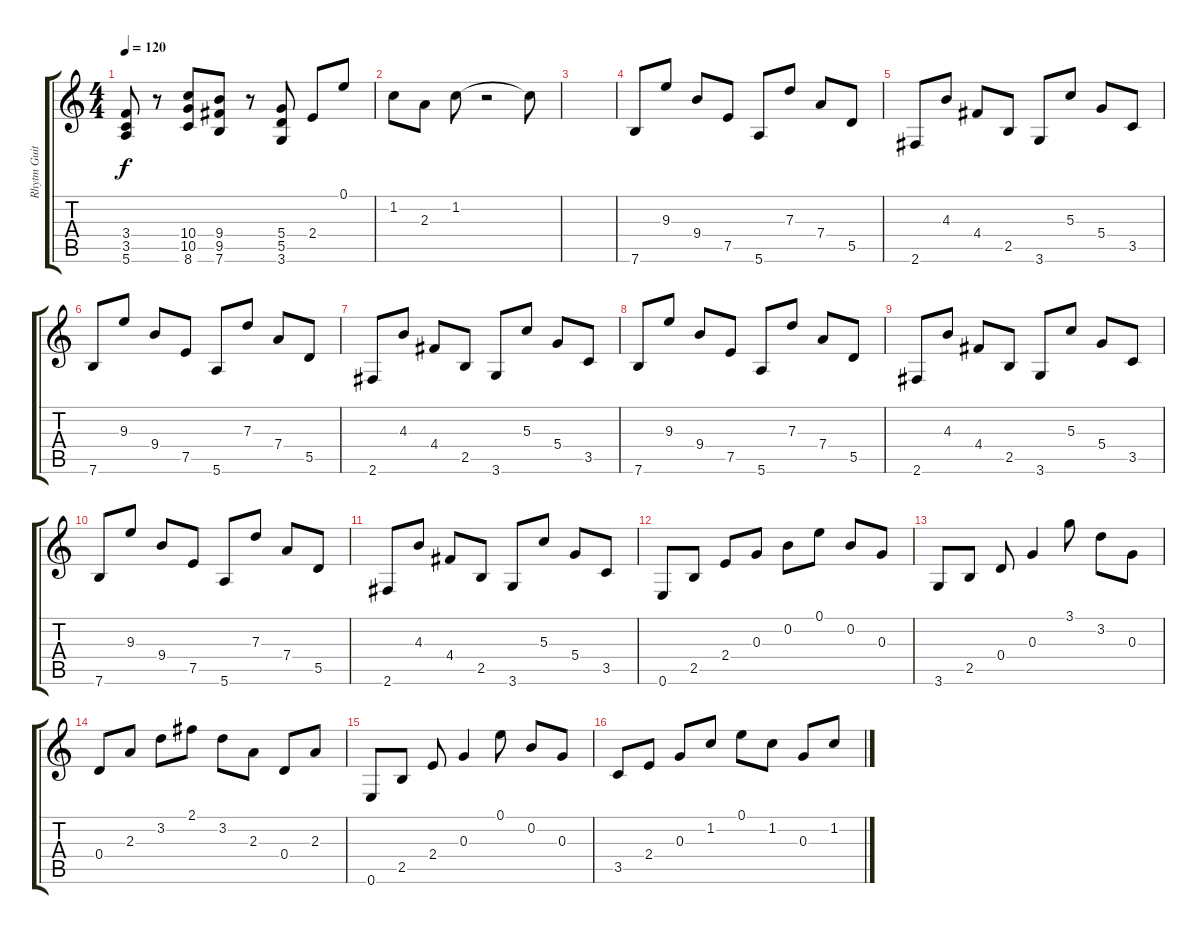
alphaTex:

\track ("Rhytm Guitar" "Rhytm Guit") {instrument acousticguitarsteel}
\staff {score tabs}
\tuning (E4 B3 G3 D3 A2 E2) {hide}
\ts (4 4)
\tempo 120
\clef g2
\ks c
(3.4 3.5 5.6).8{dy f} r.8 (10.4 10.5 8.6).8 (9.4 9.5 7.6).8 r.8 (5.4 5.5 3.6).8 2.4.8 0.1.8 |
1.2.8 2.3.8 1.2.8 r.2 1.2{t}.8 |
|
7.6.8 9.3.8 9.4.8 7.5.8 5.6.8 7.3.8 7.4.8 5.5.8 |
2.6.8 4.3.8 4.4.8 2.5.8 3.6.8 5.3.8 5.4.8 3.5.8 |
7.6.8 9.3.8 9.4.8 7.5.8 5.6.8 7.3.8 7.4.8 5.5.8 |
2.6.8 4.3.8 4.4.8 2.5.8 3.6.8 5.3.8 5.4.8 3.5.8 |
7.6.8 9.3.8 9.4.8 7.5.8 5.6.8 7.3.8 7.4.8 5.5.8 |
2.6.8 4.3.8 4.4.8 2.5.8 3.6.8 5.3.8 5.4.8 3.5.8 |
7.6.8 9.3.8 9.4.8 7.5.8 5.6.8 7.3.8 7.4.8 5.5.8 |
2.6.8 4.3.8 4.4.8 2.5.8 3.6.8 5.3.8 5.4.8 3.5.8 |
0.6.8 2.5.8 2.4.8 0.3.8 0.2.8 0.1.8 0.2.8 0.3.8 |
3.6.8 2.5.8 0.4.8 0.3.4 3.1.8 3.2.8 0.3.8 |
0.4.8 2.3.8 3.2.8 2.1.8 3.2.8 2.3.8 0.4.8 2.3.8 |
0.6.8 2.5.8 2.4.8 0.3.4 0.1.8 0.2.8 0.3.8 |
3.5.8 2.4.8 0.3.8 1.2.8 0.1.8 1.2.8 0.3.8 1.2.8
